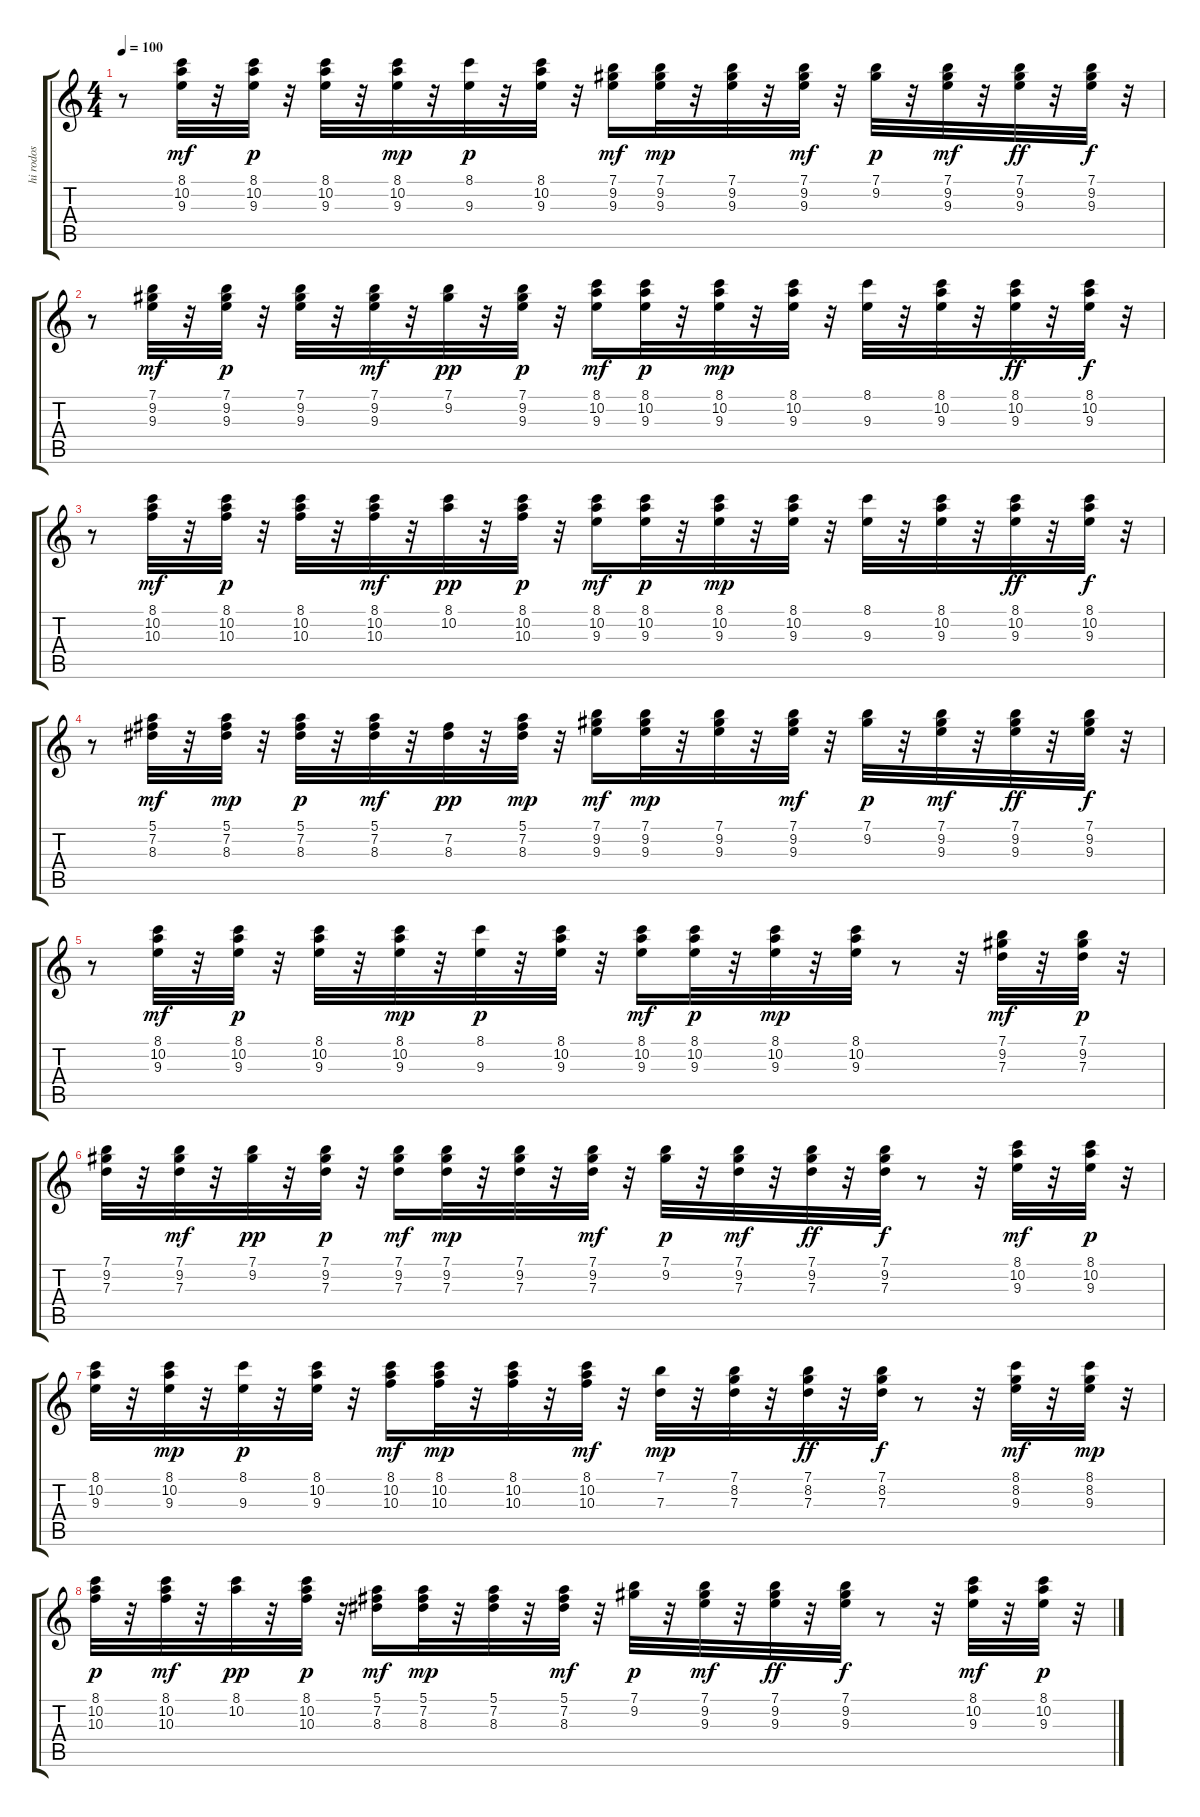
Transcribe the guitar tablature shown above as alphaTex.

\track ("hi rodos" "hi rodos") {instrument electricguitarclean}
\staff {score tabs}
\tuning (E4 B3 G3 D3 A2 E2) {hide}
\ts (4 4)
\tempo 100
\clef g2
\ks c
r.8{dy ff} (8.1 10.2 9.3).32{dy mf} r.32 (8.1 10.2 9.3).32{dy p} r.32 (8.1 10.2 9.3).32 r.32 (8.1 10.2 9.3).32{dy mp} r.32 (8.1 9.3).32{dy p} r.32 (8.1 10.2 9.3).32 r.32 (7.1 9.2 9.3).16{dy mf} (7.1 9.2 9.3).32{dy mp} r.32 (7.1 9.2 9.3).32 r.32 (7.1 9.2 9.3).32{dy mf} r.32 (7.1 9.2).32{dy p} r.32 (7.1 9.2 9.3).32{dy mf} r.32 (7.1 9.2 9.3).32{dy ff} r.32 (7.1 9.2 9.3).32{dy f} r.32 |
r.8 (7.1 9.2 9.3).32{dy mf} r.32 (7.1 9.2 9.3).32{dy p} r.32 (7.1 9.2 9.3).32 r.32 (7.1 9.2 9.3).32{dy mf} r.32 (7.1 9.2).32{dy pp} r.32 (7.1 9.2 9.3).32{dy p} r.32 (8.1 10.2 9.3).16{dy mf} (8.1 10.2 9.3).32{dy p} r.32 (8.1 10.2 9.3).32{dy mp} r.32 (8.1 10.2 9.3).32 r.32 (8.1 9.3).32 r.32 (8.1 10.2 9.3).32 r.32 (8.1 10.2 9.3).32{dy ff} r.32 (8.1 10.2 9.3).32{dy f} r.32 |
r.8 (8.1 10.2 10.3).32{dy mf} r.32 (8.1 10.2 10.3).32{dy p} r.32 (8.1 10.2 10.3).32 r.32 (8.1 10.2 10.3).32{dy mf} r.32 (8.1 10.2).32{dy pp} r.32 (8.1 10.2 10.3).32{dy p} r.32 (8.1 10.2 9.3).16{dy mf} (8.1 10.2 9.3).32{dy p} r.32 (8.1 10.2 9.3).32{dy mp} r.32 (8.1 10.2 9.3).32 r.32 (8.1 9.3).32 r.32 (8.1 10.2 9.3).32 r.32 (8.1 10.2 9.3).32{dy ff} r.32 (8.1 10.2 9.3).32{dy f} r.32 |
r.8 (5.1 7.2 8.3).32{dy mf} r.32 (5.1 7.2 8.3).32{dy mp} r.32 (5.1 7.2 8.3).32{dy p} r.32 (5.1 7.2 8.3).32{dy mf} r.32 (7.2 8.3).32{dy pp} r.32 (5.1 7.2 8.3).32{dy mp} r.32 (7.1 9.2 9.3).16{dy mf} (7.1 9.2 9.3).32{dy mp} r.32 (7.1 9.2 9.3).32 r.32 (7.1 9.2 9.3).32{dy mf} r.32 (7.1 9.2).32{dy p} r.32 (7.1 9.2 9.3).32{dy mf} r.32 (7.1 9.2 9.3).32{dy ff} r.32 (7.1 9.2 9.3).32{dy f} r.32 |
r.8 (8.1 10.2 9.3).32{dy mf} r.32 (8.1 10.2 9.3).32{dy p} r.32 (8.1 10.2 9.3).32 r.32 (8.1 10.2 9.3).32{dy mp} r.32 (8.1 9.3).32{dy p} r.32 (8.1 10.2 9.3).32 r.32 (8.1 10.2 9.3).16{dy mf} (8.1 10.2 9.3).32{dy p} r.32 (8.1 10.2 9.3).32{dy mp} r.32 (8.1 10.2 9.3).32 r.8 r.32 (7.1 9.2 7.3).32{dy mf} r.32 (7.1 9.2 7.3).32{dy p} r.32 |
(7.1 9.2 7.3).32 r.32 (7.1 9.2 7.3).32{dy mf} r.32 (7.1 9.2).32{dy pp} r.32 (7.1 9.2 7.3).32{dy p} r.32 (7.1 9.2 7.3).16{dy mf} (7.1 9.2 7.3).32{dy mp} r.32 (7.1 9.2 7.3).32 r.32 (7.1 9.2 7.3).32{dy mf} r.32 (7.1 9.2).32{dy p} r.32 (7.1 9.2 7.3).32{dy mf} r.32 (7.1 9.2 7.3).32{dy ff} r.32 (7.1 9.2 7.3).32{dy f} r.8 r.32 (8.1 10.2 9.3).32{dy mf} r.32 (8.1 10.2 9.3).32{dy p} r.32 |
(8.1 10.2 9.3).32 r.32 (8.1 10.2 9.3).32{dy mp} r.32 (8.1 9.3).32{dy p} r.32 (8.1 10.2 9.3).32 r.32 (8.1 10.2 10.3).16{dy mf} (8.1 10.2 10.3).32{dy mp} r.32 (8.1 10.2 10.3).32 r.32 (8.1 10.2 10.3).32{dy mf} r.32 (7.1 7.3).32{dy mp} r.32 (7.1 8.2 7.3).32 r.32 (7.1 8.2 7.3).32{dy ff} r.32 (7.1 8.2 7.3).32{dy f} r.8 r.32 (8.1 8.2 9.3).32{dy mf} r.32 (8.1 8.2 9.3).32{dy mp} r.32 |
(8.1 10.2 10.3).32{dy p} r.32 (8.1 10.2 10.3).32{dy mf} r.32 (8.1 10.2).32{dy pp} r.32 (8.1 10.2 10.3).32{dy p} r.32 (5.1 7.2 8.3).16{dy mf} (5.1 7.2 8.3).32{dy mp} r.32 (5.1 7.2 8.3).32 r.32 (5.1 7.2 8.3).32{dy mf} r.32 (7.1 9.2).32{dy p} r.32 (7.1 9.2 9.3).32{dy mf} r.32 (7.1 9.2 9.3).32{dy ff} r.32 (7.1 9.2 9.3).32{dy f} r.8 r.32 (8.1 10.2 9.3).32{dy mf} r.32 (8.1 10.2 9.3).32{dy p} r.32
